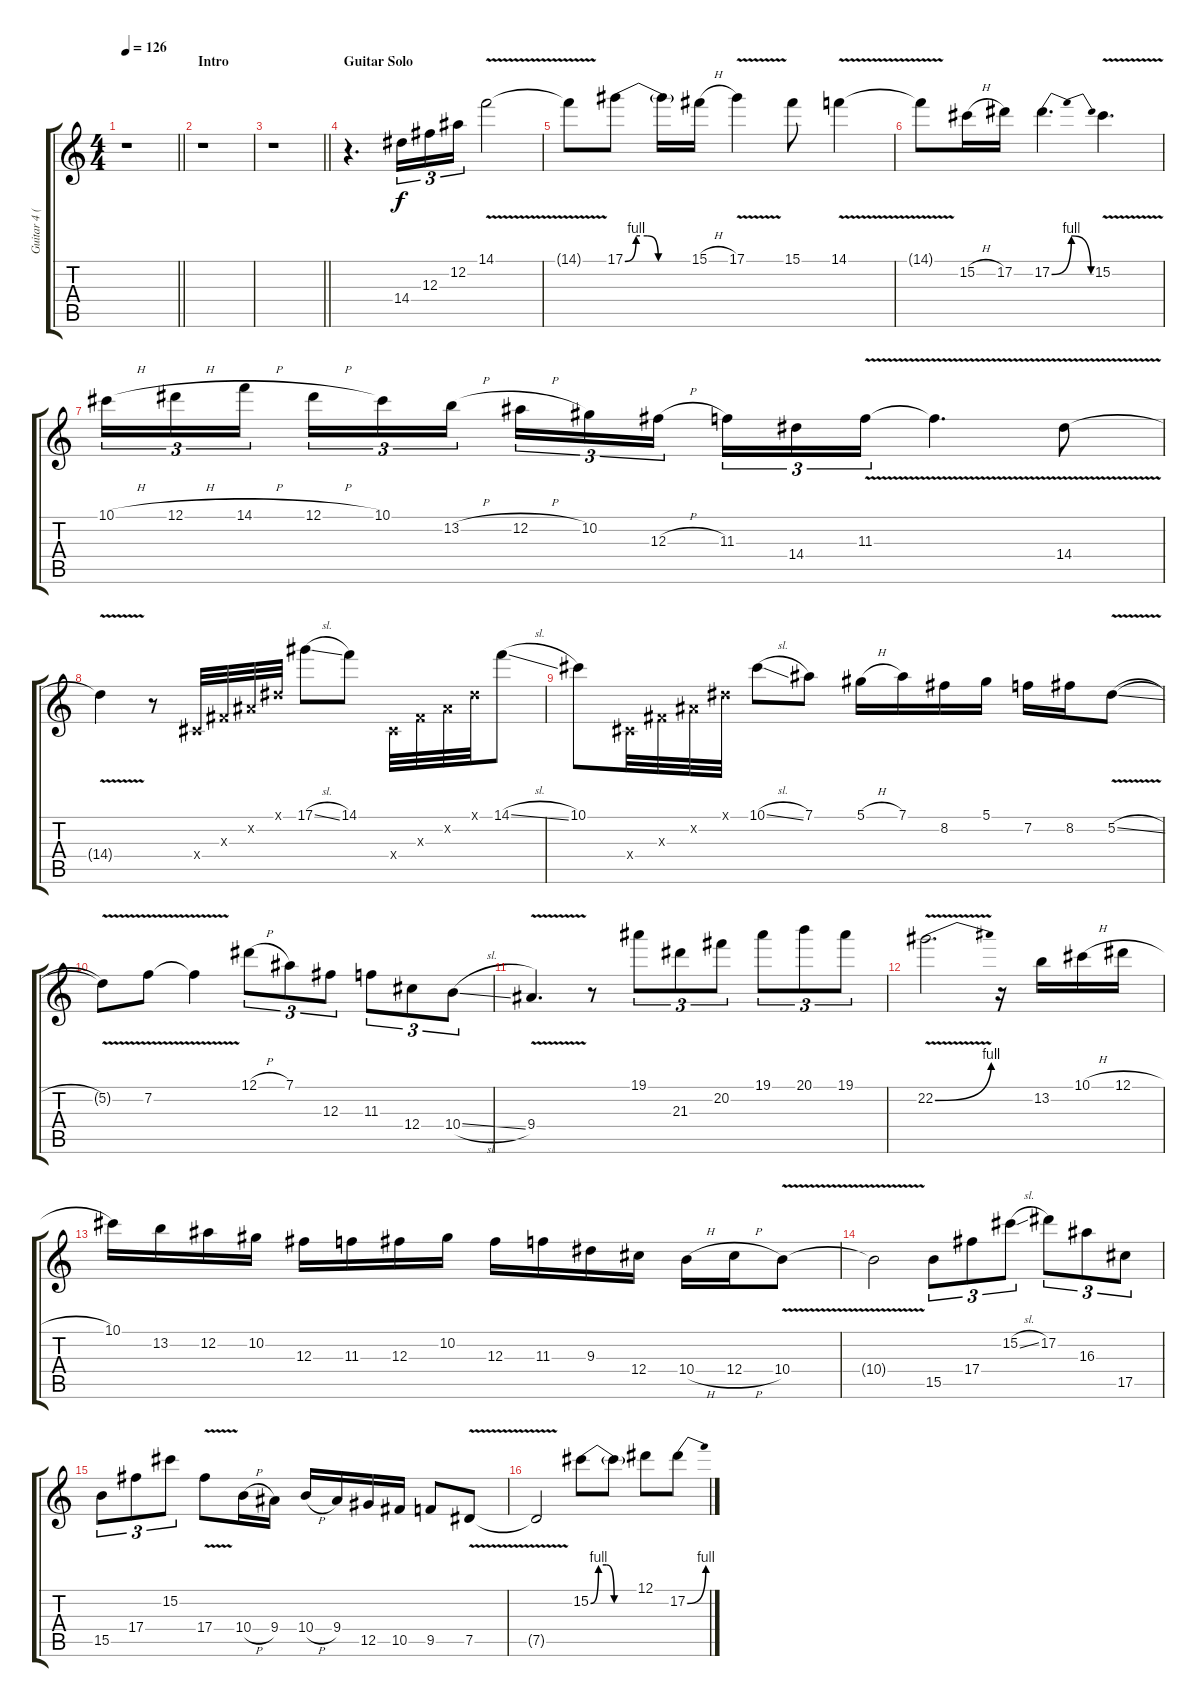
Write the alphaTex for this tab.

\track ("Guitar 4 (Lead 1)" "Guitar 4 (") {instrument distortionguitar}
\staff {score tabs}
\tuning (Eb4 Bb3 Gb3 Db3 Ab2 Eb2) {hide}
\ts (4 4)
\tempo 126
\clef g2
\barLineRight lightlight
\ks c
r.1{dy f} |
\section ("" "Intro")
r.1 |
\barLineRight lightlight
r.1 |
\section ("" "Guitar Solo")
r.4{d} 14.4.16{tu (3 2)} 12.3.16{tu (3 2)} 12.2.16{tu (3 2)} 14.1{v}.2 |
14.1{t}.8 17.1{be (custom 0 0 10 4 20 4 30 0 60 0)}.8 17.1{t}.16 15.1{h}.16 17.1{v}.4 15.1.8 14.1{v}.4 |
14.1{t}.8 15.2{h}.16 17.2.16 17.2{be (bendrelease 0 0 15 4 45 4 60 0)}.4{d} 15.2{v}.4{d} |
10.1{h}.16{tu (3 2)} 12.1{h}.16{tu (3 2)} 14.1{h}.16{tu (3 2) beam splitsecondary} 12.1{h}.16{tu (3 2)} 10.1.16{tu (3 2)} 13.2{h}.16{tu (3 2)} 12.2{h}.16{tu (3 2)} 10.2.16{tu (3 2)} 12.3{h}.16{tu (3 2) beam splitsecondary} 11.3.16{tu (3 2)} 14.4.16{tu (3 2)} 11.3{v}.16{tu (3 2)} 11.3{t}.4{d} 14.4{v}.8 |
14.4{t}.4 r.8 0.4{x}.32 0.3{x}.32 0.2{x}.32 0.1{x}.32 17.1{sl}.8 14.1.8 0.4{x}.32 0.3{x}.32 0.2{x}.32 0.1{x}.32 14.1{sl}.8 |
10.1.8 0.4{x}.32 0.3{x}.32 0.2{x}.32 0.1{x}.32 10.1{sl}.8 7.1.8 5.1{h}.16 7.1.16 8.2.16 5.1.16 7.2.16 8.2.16 5.2{v sl}.8 |
5.2{t}.8 7.2{v}.8 7.2{t}.4 12.1{h}.8{tu (3 2)} 7.1.8{tu (3 2)} 12.3.8{tu (3 2)} 11.3.8{tu (3 2)} 12.4.8{tu (3 2)} 10.4{sl}.8{tu (3 2)} |
9.4{v}.4{d} r.8 19.1.8{tu (3 2)} 21.3.8{tu (3 2)} 20.2.8{tu (3 2)} 19.1.8{tu (3 2)} 20.1.8{tu (3 2)} 19.1.8{tu (3 2)} |
22.2{be (bend 0 0 60 4) v}.2{d} r.16 13.2.16 10.1{h}.16 12.1{h}.16 |
10.1.16 13.2.16 12.2.16 10.2.16 12.3.16 11.3.16 12.3.16 10.2.16 12.3.16 11.3.16 9.3.16 12.4.16 10.4{h}.16 12.4{h}.16 10.4{v}.8 |
10.4{t}.2 15.5.8{tu (3 2)} 17.4.8{tu (3 2)} 15.2{sl}.8{tu (3 2)} 17.2.8{tu (3 2)} 16.3.8{tu (3 2)} 17.5.8{tu (3 2)} |
15.5.8{tu (3 2)} 17.4.8{tu (3 2)} 15.2.8{tu (3 2)} 17.4{v}.8 10.4{h}.16 9.4.16 10.4{h}.16 9.4.16 12.5.16 10.5.16 9.5.8 7.5{v}.8 |
7.5{t}.2 15.2{be (custom 0 0 10 4 20 4 30 0 60 0)}.8 15.2{t}.8 12.1.8 17.2{be (bend 0 0 60 4)}.8
